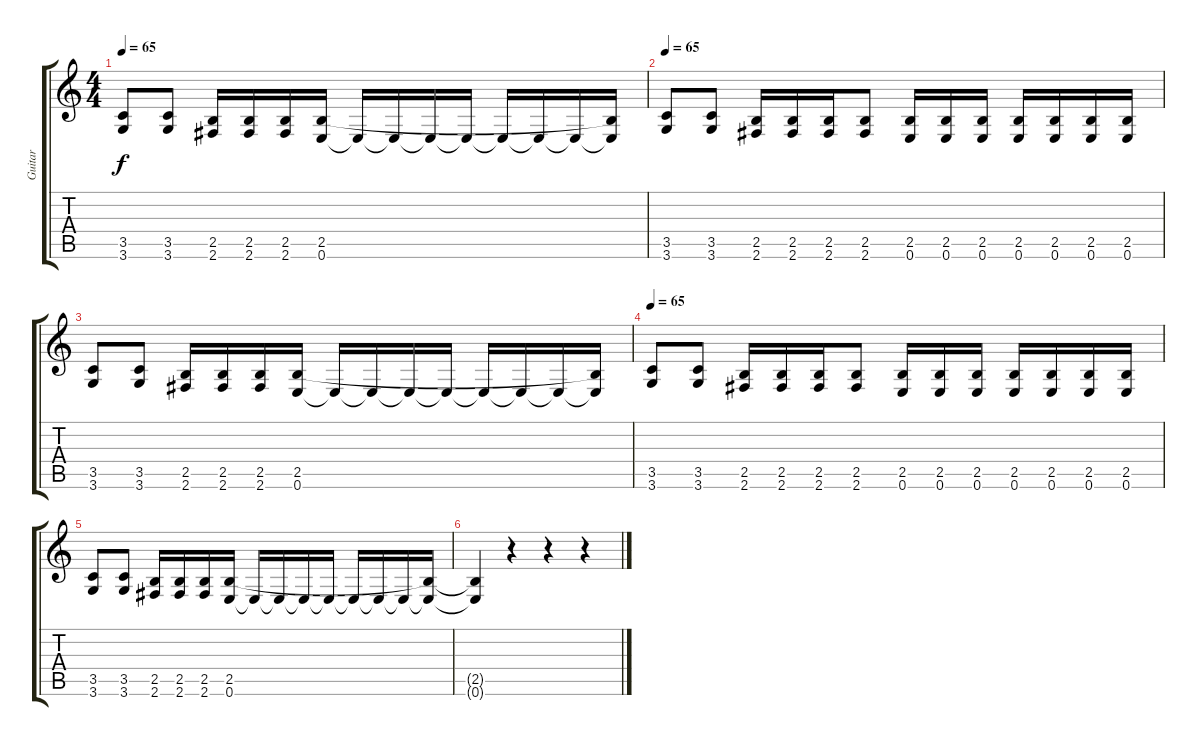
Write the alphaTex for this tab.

\track ("Guitar" "Guitar") {instrument overdrivenguitar}
\staff {score tabs}
\tuning (E4 B3 G3 D3 A2 E2) {hide}
\ts (4 4)
\tempo 65
\clef g2
\ks c
(3.5 3.6).8{dy f} (3.5 3.6).8 (2.5 2.6).16 (2.5 2.6).16 (2.5 2.6).16 (2.5 0.6).16 0.6{t}.16 0.6{t}.16 0.6{t}.16 0.6{t}.16 0.6{t}.16 0.6{t}.16 0.6{t}.16 (2.5{t} 0.6{t}).16 |
\tempo 65
(3.5 3.6).8 (3.5 3.6).8 (2.5 2.6).16 (2.5 2.6).16 (2.5 2.6).16 (2.5 2.6).8 (2.5 0.6).16 (2.5 0.6).16 (2.5 0.6).16 (2.5 0.6).16 (2.5 0.6).16 (2.5 0.6).16 (2.5 0.6).16 |
(3.5 3.6).8 (3.5 3.6).8 (2.5 2.6).16 (2.5 2.6).16 (2.5 2.6).16 (2.5 0.6).16 0.6{t}.16 0.6{t}.16 0.6{t}.16 0.6{t}.16 0.6{t}.16 0.6{t}.16 0.6{t}.16 (2.5{t} 0.6{t}).16 |
\tempo 65
(3.5 3.6).8 (3.5 3.6).8 (2.5 2.6).16 (2.5 2.6).16 (2.5 2.6).16 (2.5 2.6).8 (2.5 0.6).16 (2.5 0.6).16 (2.5 0.6).16 (2.5 0.6).16 (2.5 0.6).16 (2.5 0.6).16 (2.5 0.6).16 |
(3.5 3.6).8 (3.5 3.6).8 (2.5 2.6).16 (2.5 2.6).16 (2.5 2.6).16 (2.5 0.6).16 0.6{t}.16 0.6{t}.16 0.6{t}.16 0.6{t}.16 0.6{t}.16 0.6{t}.16 0.6{t}.16 (2.5{t} 0.6{t}).16 |
(2.5{t} 0.6{t}).4 r.4 r.4 r.4
